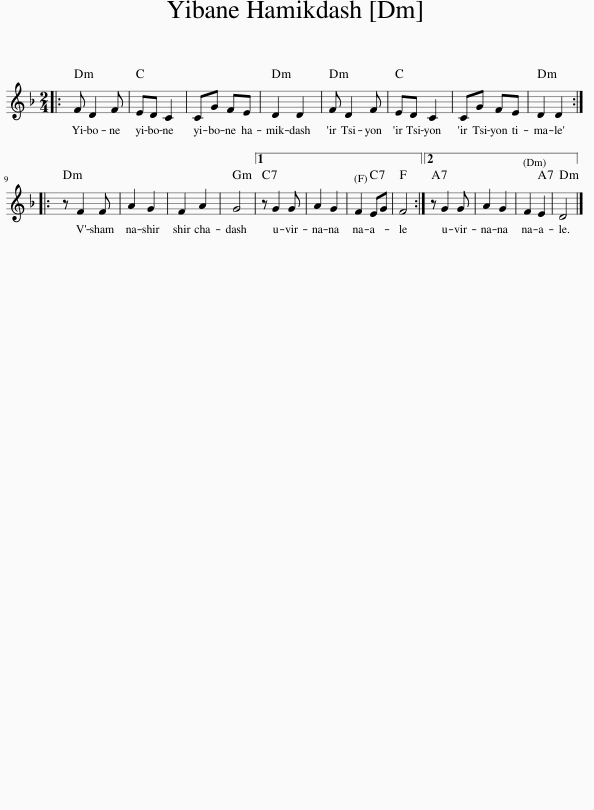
X:1
L:1/8
M:2/4
I:linebreak $
K:Dmin
V:1 treble
V:1
|: F D2 F | ED C2 | CG FE | D2 D2 | F D2 F | %5
 ED C2 | CG FE | D2 D2 ::$ z F2 F | A2 G2 | %10
 F2 A2 | G4 |1 z G2 G | A2 G2 | F2 EG | %15
 F4 :|2 z G2 G | A2 G2 | F2 E2 | D4 |] %20
